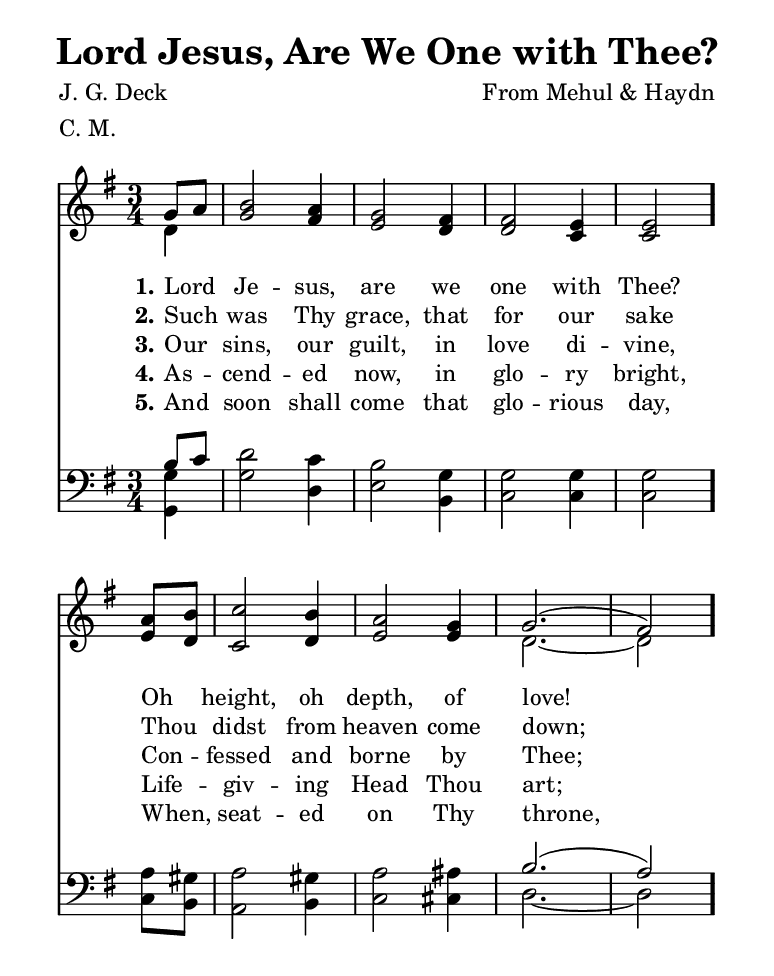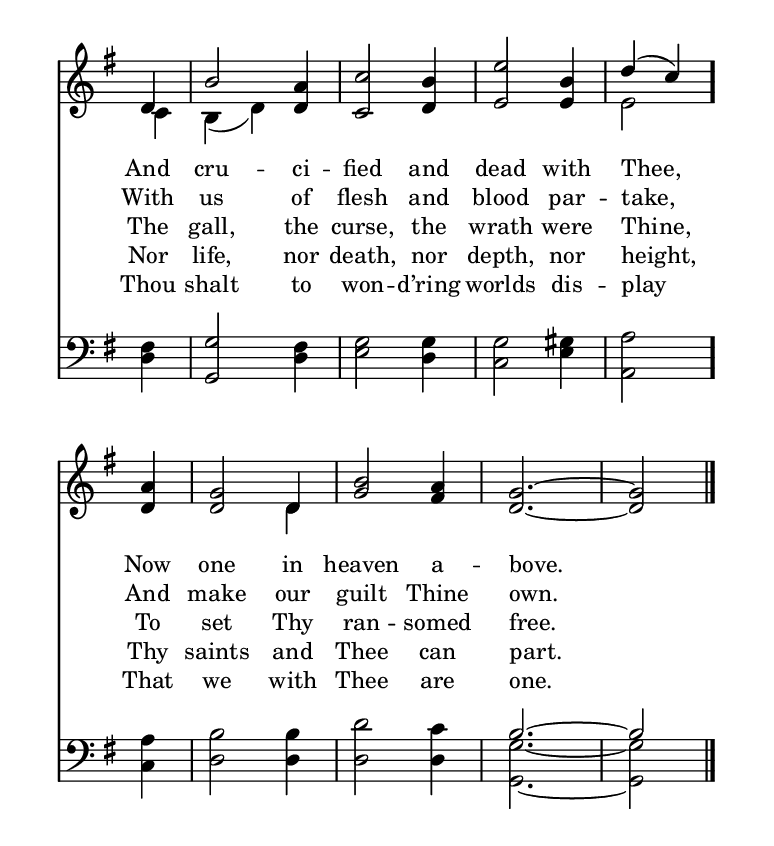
\include "common/global.ily"
\paper {
  \include "common/paper.ily"
  ragged-bottom = ##t
}

\header{
  hymnnumber = "261"
  title = "Lord Jesus, Are We One with Thee?"
  tunename = "Manoah"
  meter = "C. M."
  poet = "J. G. Deck"
  composer = "From Mehul & Haydn"
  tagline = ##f
}

global = {
  \include "common/overrides.ily"
  \override Staff.TimeSignature.style = #'numbered
  \time 3/4
  \override Score.MetronomeMark.transparent = ##t % hide all fermata changes too
  \tempo 4=120
  \key g \major
  \partial 4
  \autoBeamOff
}

notesSoprano = {
\global
\relative c'' {

  g8[ a] | b2 a4 | g2 fis4 | fis2 e4 | e2
  a8[ b] | c2 b4 | a2 g4 | g2.( | fis2)
  d4 | b'2 a4 | c2 b4 | e2 b4 | d4( c)
  a4 | g2 d4 | b'2 a4 | g2. ~ | g2

  \bar "|."

}
}

notesAlto = {
\global
\relative e' {

  d4 | g2 fis4 | e2 d4 | d2 c4 | c2
  e8[ d] | c2 d4 | e2 e4 | d2. ~ | d2
  c4 | b( d) d | c2 d4 | e2 e4 | e2
  d4 | d2 d4 | g2 fis4 | d2. ~ | d2

}
}

notesTenor = {
\global
\relative a {

  b8[ c] | d2 c4 | b2 g4 | g2 g4 | g2
  a8[ gis] | a2 gis4 | a2 ais4 | b2.( | a2)
  fis4 | g2 fis4 | g2 g4 | g2 gis4 | a2
  a4 | b2 b4 | d2 c4 | b2. ~ | b2

}
}

notesBass = {
\global
\relative f {

  <g g,>4 | g2 d4 | e2 b4 | c2 c4 | c2
  c8[ b] | a2 b4 | c2 cis4 | d2. ~ | d2
  d4 | g,2 d'4 | e2 d4 | c2 e4 | a,2
  c4 | d2 d4 | d2 d4 | <g g,>2. ~ | <g g,>2

}
}

wordsA = \lyricmode {
\set stanza = "1."

Lord Je -- sus, are we one with Thee? \bar "."
Oh height, oh depth, of love! \bar "."
And cru -- ci -- fied and dead with Thee, \bar "."
Now one in heaven a -- bove. \bar "."

}

wordsB = \lyricmode {
\set stanza = "2."

Such was Thy grace, that for our sake
Thou didst from heaven come down;
With us of flesh and blood par -- take,
And make our guilt Thine own.

}

wordsC = \lyricmode {
\set stanza = "3."

Our sins, our guilt, in love di -- vine,
Con -- fessed and borne by Thee;
The gall, the curse, the wrath were Thine,
To set Thy ran -- somed free.

}

wordsD = \lyricmode {
\set stanza = "4."

As -- cend -- ed now, in glo -- ry bright,
Life -- giv -- ing Head Thou art;
Nor life, nor death, nor depth, nor height,
Thy saints and Thee can part.

}

wordsE = \lyricmode {
\set stanza = "5."

And soon shall come that glo -- rious day,
When, seat -- ed on Thy throne,
Thou shalt to won -- d’ring worlds dis -- play
That we with Thee are one.

}

\score {
  \context ChoirStaff <<
    \context Staff = upper <<
      \set Staff.autoBeaming = ##f
      \set ChoirStaff.systemStartDelimiter = #'SystemStartBar
      \set ChoirStaff.printPartCombineTexts = ##f
      \partcombine #'(2 . 11) \notesSoprano \notesAlto
      \context NullVoice = sopranos { \voiceOne << \notesSoprano >> }
      \context Lyrics = one   \lyricsto sopranos \wordsA
      \context Lyrics = two   \lyricsto sopranos \wordsB
      \context Lyrics = three \lyricsto sopranos \wordsC
      \context Lyrics = four  \lyricsto sopranos \wordsD
      \context Lyrics = five  \lyricsto sopranos \wordsE
    >>
    \context Staff = men <<
      \set Staff.autoBeaming = ##f
      \clef bass
      \set ChoirStaff.printPartCombineTexts = ##f
      \partcombine #'(2 . 11) \notesTenor \notesBass
    >>
  >>
  \layout {
    \include "common/layout.ily"
  }
  \midi{
    \include "common/midi.ily"
  }
}

\version "2.19.49"  % necessary for upgrading to future LilyPond versions.

% vi:set et ts=2 sw=2 ai nocindent syntax=lilypond:
